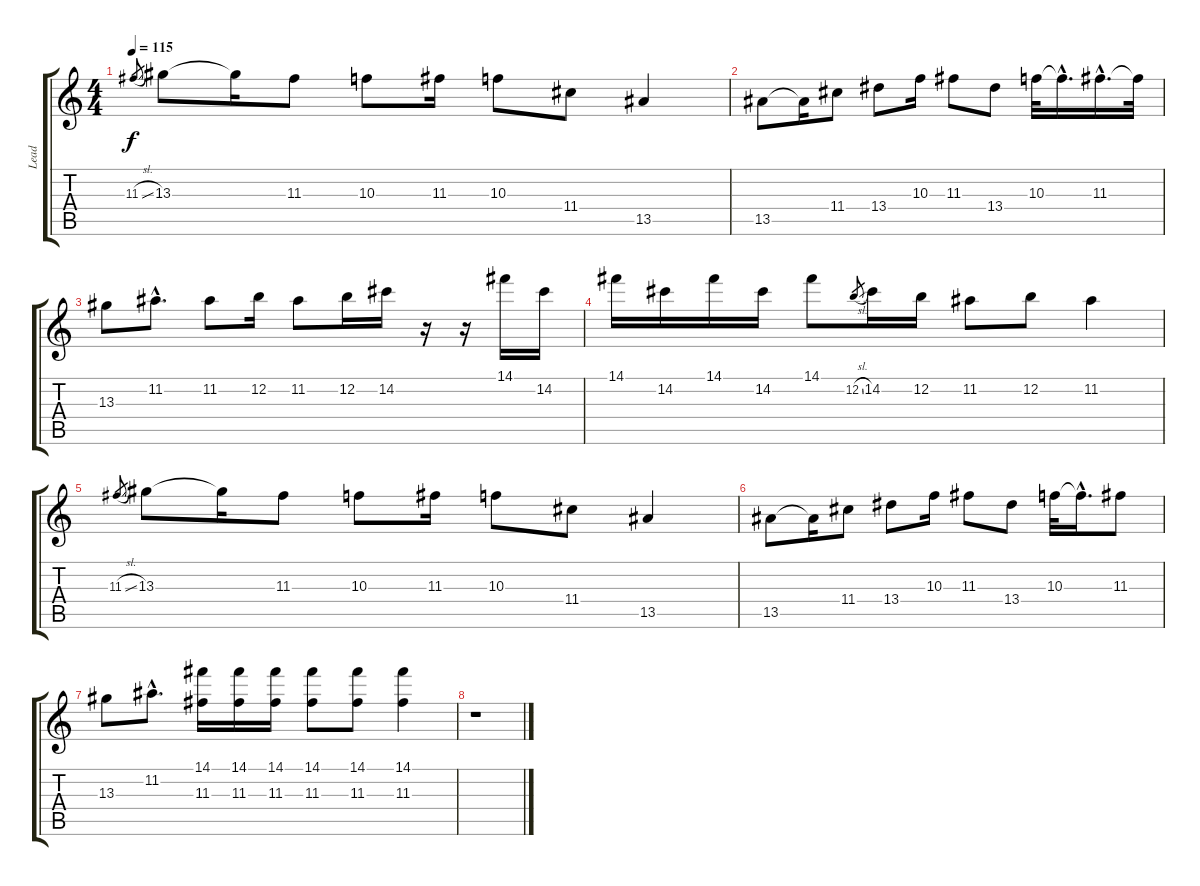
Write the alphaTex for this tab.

\track ("Lead" "Lead") {instrument acousticguitarsteel}
\staff {score tabs}
\tuning (E4 B3 G3 D3 A2 E2) {hide}
\ts (4 4)
\tempo 115
\clef g2
\ks c
11.3{sl}.8{gr dy f} 13.3.8 13.3{t}.16 11.3.8 10.3.8 11.3.16 10.3.8 11.4.8 13.5.4 |
13.5.8 13.5{t}.16 11.4.8 13.4.8 10.3.16 11.3.8 13.4.8 10.3.32 10.3{hac t}.16{d} 11.3{hac}.16{d} 11.3{t}.32 |
13.3.8 11.2{hac}.8{d} 11.2.8 12.2.16 11.2.8 12.2.16 14.2.16 r.16 r.16 14.1.16 14.2.16 |
14.1.16 14.2.16 14.1.16 14.2.16 14.1.8 12.2{sl}.8{gr} 14.2.16 12.2.16 11.2.8 12.2.8 11.2.4 |
11.3{sl}.8{gr} 13.3.8 13.3{t}.16 11.3.8 10.3.8 11.3.16 10.3.8 11.4.8 13.5.4 |
13.5.8 13.5{t}.16 11.4.8 13.4.8 10.3.16 11.3.8 13.4.8 10.3.32 10.3{hac t}.16{d} 11.3.8 |
13.3.8 11.2{hac}.8{d} (14.1 11.3).16 (14.1 11.3).16 (14.1 11.3).16 (14.1 11.3).8 (14.1 11.3).8 (14.1 11.3).4 |
r.1
